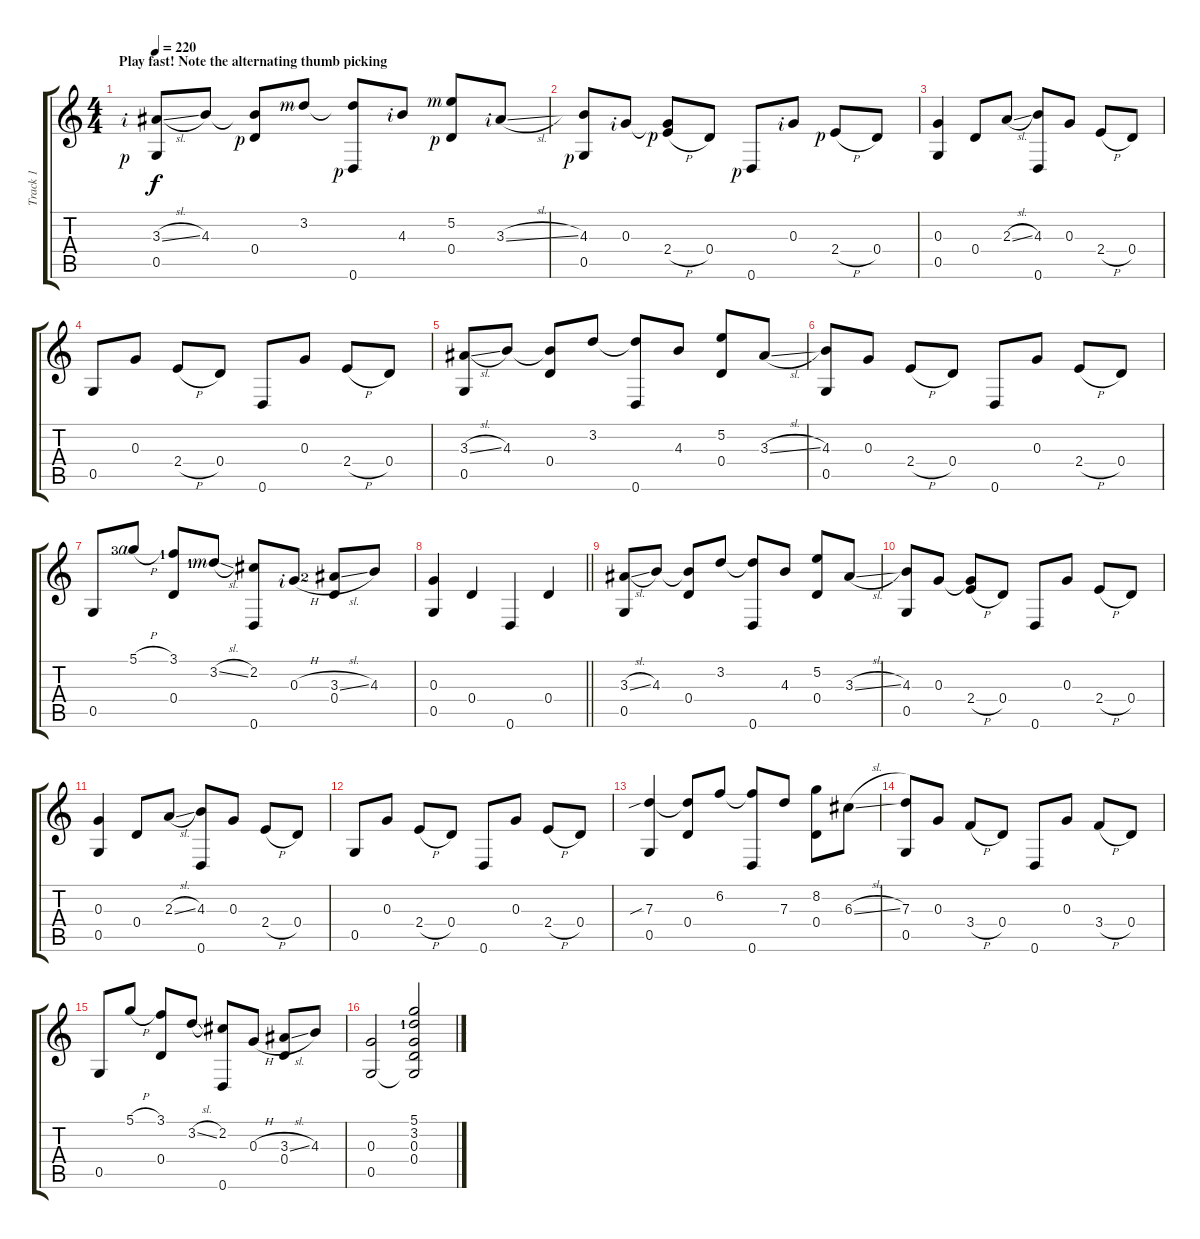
\track ("Track 1" "Track 1") {instrument acousticguitarsteel}
\staff {score tabs}
\tuning (D4 B3 G3 D3 G2 D2) {hide}
\ts (4 4)
\section ("" "Play fast! Note the alternating thumb picking")
\tempo 220
\clef g2
\ks c
(3.3{sl rf 2} 0.5{rf 1}).8{dy f instrument acousticguitarsteel} 4.3.8 (4.3{t} 0.4{rf 1}).8 3.2{rf 3}.8 (3.2{t} 0.6{rf 1}).8 4.3{rf 2}.8 (5.2{rf 3} 0.4{rf 1}).8 3.3{sl rf 2}.8 |
(4.3 0.5{rf 1}).8 0.3{rf 2}.8 (0.3{t} 2.4{h rf 1}).8 0.4.8 0.6{rf 1}.8 0.3{rf 2}.8 2.4{h rf 1}.8 0.4.8 |
(0.3 0.5).4 0.4.8 2.3{sl}.8 (4.3 0.6).8 0.3.8 2.4{h}.8 0.4.8 |
0.5.8 0.3.8 2.4{h}.8 0.4.8 0.6.8 0.3.8 2.4{h}.8 0.4.8 |
(3.3{sl} 0.5).8 4.3.8 (4.3{t} 0.4).8 3.2.8 (3.2{t} 0.6).8 4.3.8 (5.2 0.4).8 3.3{sl}.8 |
(4.3 0.5).8 0.3.8 2.4{h}.8 0.4.8 0.6.8 0.3.8 2.4{h}.8 0.4.8 |
0.5.8 5.1{h lf 4 rf 4}.8 (3.1{lf 2} 0.4).8 3.2{sl lf 2 rf 3}.8 (2.2 0.6).8 0.3{h rf 2}.8 (3.3{sl lf 3} 0.4).8 4.3.8 |
\barLineRight lightlight
(0.3 0.5).4 0.4.4 0.6.4 0.4.4 |
(3.3{sl} 0.5).8 4.3.8 (4.3{t} 0.4).8 3.2.8 (3.2{t} 0.6).8 4.3.8 (5.2 0.4).8 3.3{sl}.8 |
(4.3 0.5).8 0.3.8 (0.3{t} 2.4{h}).8 0.4.8 0.6.8 0.3.8 2.4{h}.8 0.4.8 |
(0.3 0.5).4 0.4.8 2.3{sl}.8 (4.3 0.6).8 0.3.8 2.4{h}.8 0.4.8 |
0.5.8 0.3.8 2.4{h}.8 0.4.8 0.6.8 0.3.8 2.4{h}.8 0.4.8 |
(7.3{sib} 0.5).4 (7.3{t} 0.4).8 6.2.8 (6.2{t} 0.6).8 7.3.8 (8.2 0.4).8 6.3{sl}.8 |
(7.3 0.5).8 0.3.8 3.4{h}.8 0.4.8 0.6.8 0.3.8 3.4{h}.8 0.4.8 |
0.5.8 5.1{h}.8 (3.1 0.4).8 3.2{sl}.8 (2.2 0.6).8 0.3{h}.8 (3.3{sl} 0.4).8 4.3.8 |
(0.3 0.5).2 (5.1 3.2{lf 2} 0.3 0.4 0.5{t}).2
